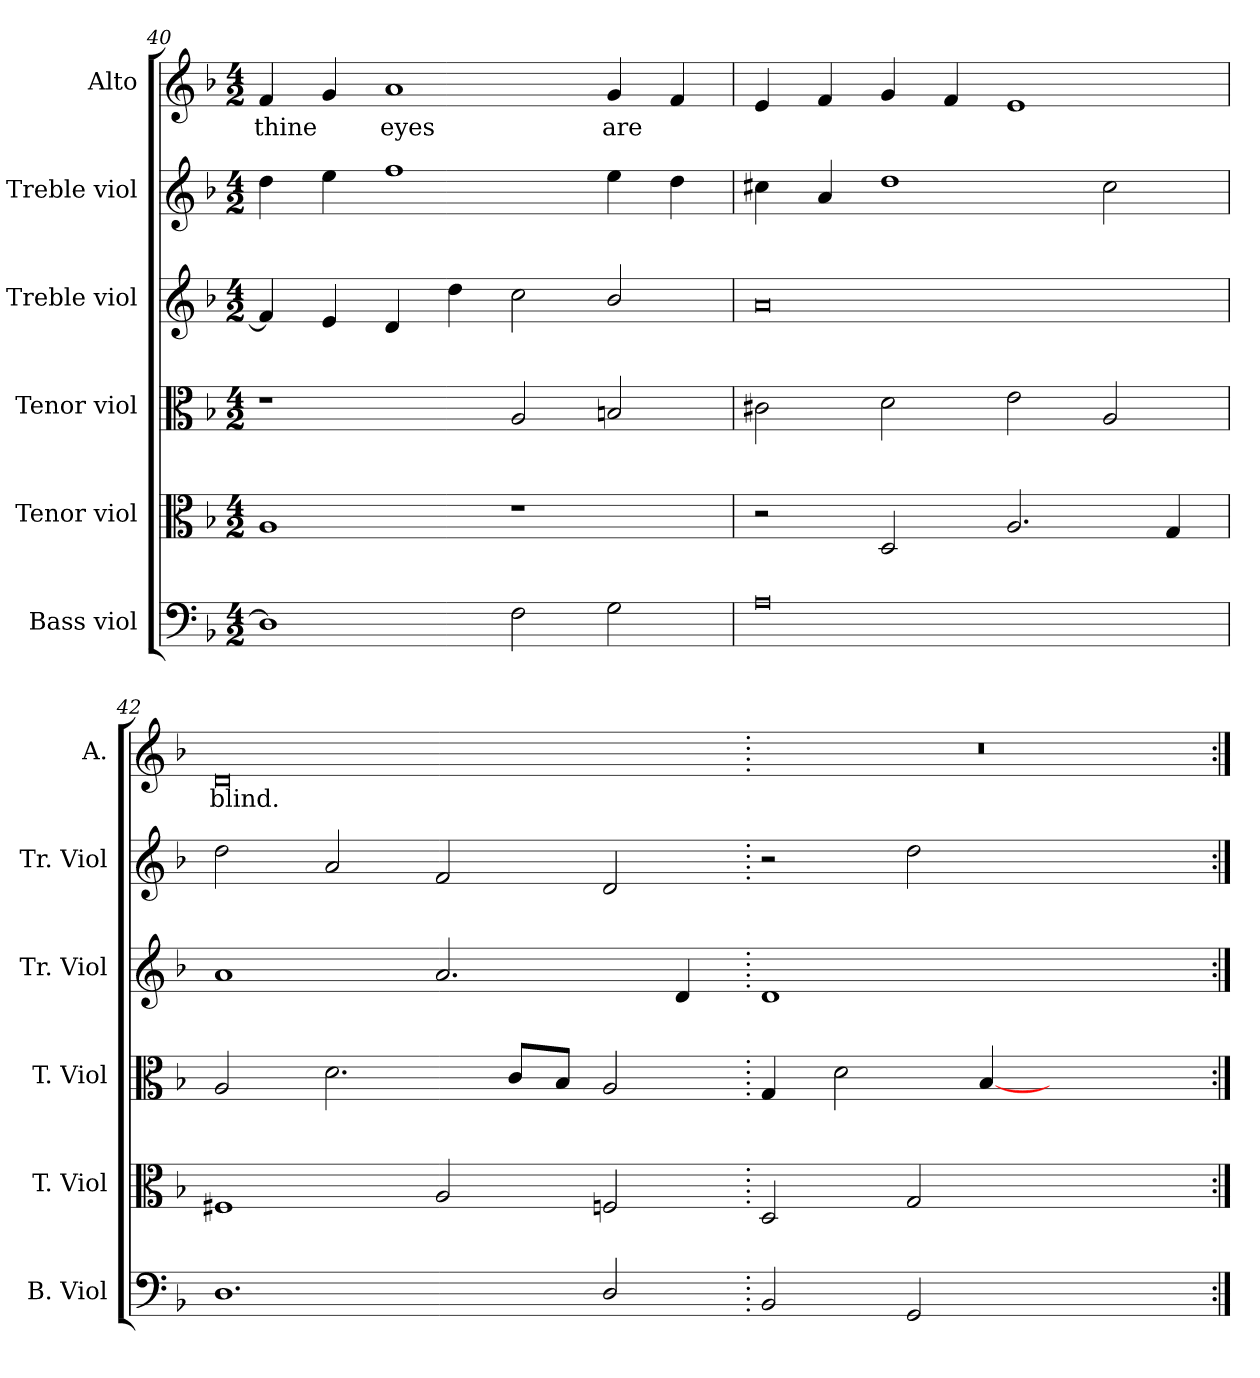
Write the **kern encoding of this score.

**kern	**kern	**kern	**kern	**kern	**kern	**text
*part6	*part5	*part4	*part3	*part2	*part1	*part1
*staff6	*staff5	*staff4	*staff3	*staff2	*staff1	*staff1
*I"Bass viol	*I"Tenor viol	*I"Tenor viol	*I"Treble viol	*I"Treble viol	*I"Alto	*
*I'B. Viol	*I'T. Viol	*I'T. Viol	*I'Tr. Viol	*I'Tr. Viol	*I'A.	*
!!LO:LB:g=z
*clefF4	*clefC3	*clefC3	*clefG2	*clefG2	*clefG2	*
*k[b-]	*k[b-]	*k[b-]	*k[b-]	*k[b-]	*k[b-]	*
*F:	*F:	*F:	*F:	*F:	*F:	*
*M4/2	*M4/2	*M4/2	*M4/2	*M4/2	*M4/2	*
=40	=40	=40	=40	=40	=40	=40
!	!	!	!	!	!	!LO:LY:b:color=#000000
1Di]	1Ai	1r	4fi/]	4ddi\	4fi/	thine
.	.	.	4ei/	4eei\	4gi/	.
!	!	!	!	!	!	!LO:LY:b:color=#000000
.	.	.	4di/	1ffi	1ai	eyes
.	.	.	4ddi\	.	.	.
2Fi\	1r	2Ai/	2cci\	.	.	.
!	!	!	!	!	!	!LO:LY:b:color=#000000
2Gi\	.	2Bni/	2b-i/	4eei\	4gi/	are
.	.	.	.	4ddi\	4fi/	.
=41	=41	=41	=41	=41	=41	=41
0Ai	2r	2c#Xi\	0ai	4cc#Xi\	4ei/	.
.	.	.	.	4ai/	4fi/	.
.	2Di/	2di\	.	1ddi	4gi/	.
.	.	.	.	.	4fi/	.
.	2.Ai/	2ei\	.	.	1ei	.
.	.	2Ai/	.	2cc#i\	.	.
.	4Gi/	.	.	.	.	.
=42	=42	=42	=42	=42	=42	=42
!	!	!	!	!	!	!LO:LY:b:color=#000000
1.Di	1F#Xi	2Ai/	1ai	2ddi\	0di	blind.
.	.	2.di\	.	2ai/	.	.
.	2Ai/	.	2.ai/	2fi/	.	.
.	.	8ci/L	.	.	.	.
.	.	8B-i/J	.	.	.	.
2Di/	2Fni/	2Ai/	.	2di/	.	.
.	.	.	4di/	.	.	.
=43.	=43.	=43.	=43.	=43.	=43.	=43.
2BB-i/	2Di/	4Gi/	1di	2r	0r	.
.	.	2di\	.	.	.	.
2GGi/	2Gi/	.	.	2ddi\	.	.
.	.	[4B-i/	.	.	.	.
1ryy	1ryy	1ryy	1ryy	1ryy	.	.
=:|!	=:|!	=:|!	=:|!	=:|!	=:|!	=:|!
*-	*-	*-	*-	*-	*-	*-
